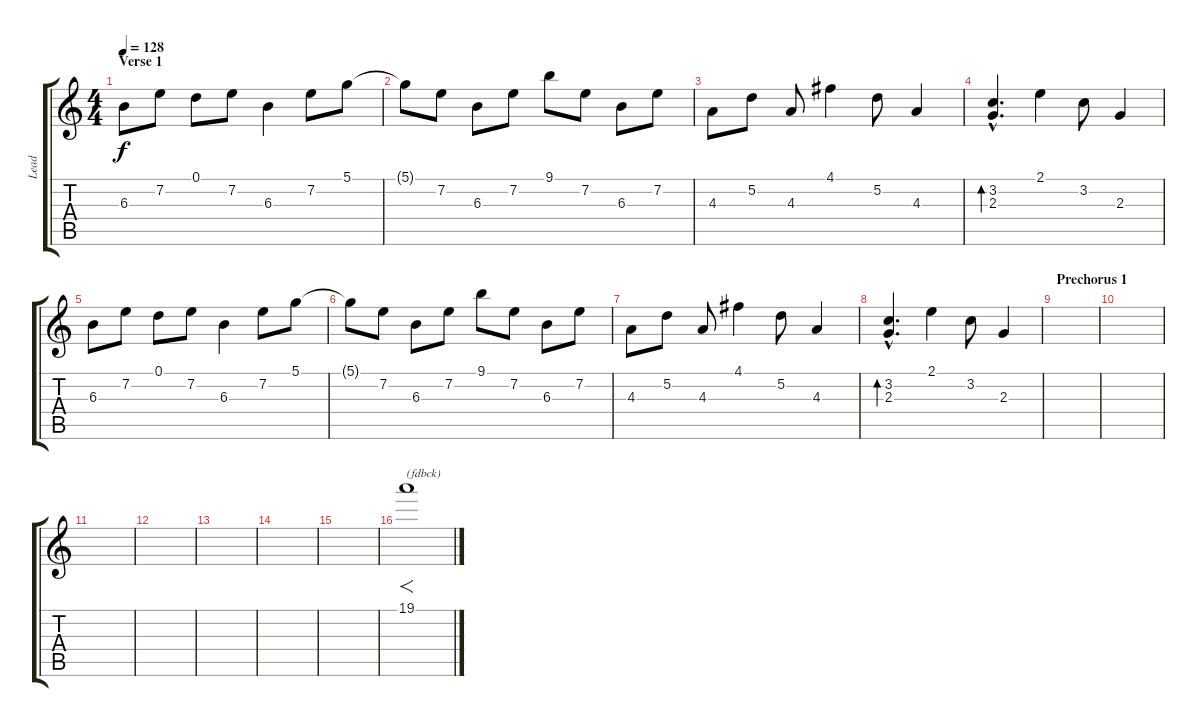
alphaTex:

\track ("Lead" "Lead") {instrument distortionguitar}
\staff {score tabs}
\tuning (D4 A3 F3 C3 G2 C2) {hide}
\ts (4 4)
\section ("" "Verse 1")
\tempo 128
\clef g2
\ks c
6.3.8{dy f} 7.2.8 0.1.8 7.2.8 6.3.4 7.2.8 5.1.8 |
5.1{t}.8 7.2.8 6.3.8 7.2.8 9.1.8 7.2.8 6.3.8 7.2.8 |
4.3.8 5.2.8 4.3.8 4.1.4 5.2.8 4.3.4 |
(3.2{hac} 2.3{hac}).4{d bd 60} 2.1.4 3.2.8 2.3.4 |
6.3.8{instrument electricguitarclean} 7.2.8 0.1.8 7.2.8 6.3.4 7.2.8 5.1.8 |
5.1{t}.8 7.2.8 6.3.8 7.2.8 9.1.8 7.2.8 6.3.8 7.2.8 |
4.3.8 5.2.8 4.3.8 4.1.4 5.2.8 4.3.4 |
(3.2{hac} 2.3{hac}).4{d bd 60} 2.1.4 3.2.8 2.3.4 |
\section ("" "Prechorus 1")
|
|
|
|
|
|
|
19.1.1{f txt "(fdbck)" instrument distortionguitar}
